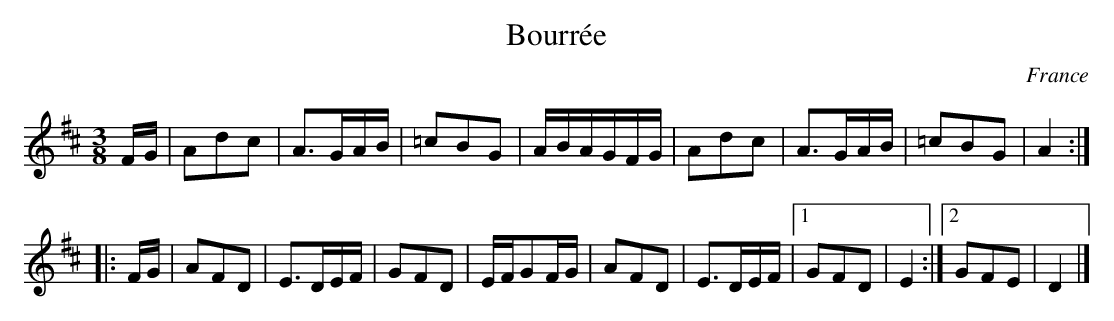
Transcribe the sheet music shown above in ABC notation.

X:1
T:Bourr\'ee
M:3/8
O:France
K:D
FG| A2d2c2| A3GAB| =c2B2G2| ABAGFG| A2d2c2| A3GAB| =c2B2G2| A4 ::
FG| A2F2D2 | E3DEF| G2F2D2| EFG2FG| A2F2D2| E3DEF\
|1 G2F2D2| E4 :|2 G2F2E2 | D4 |]
